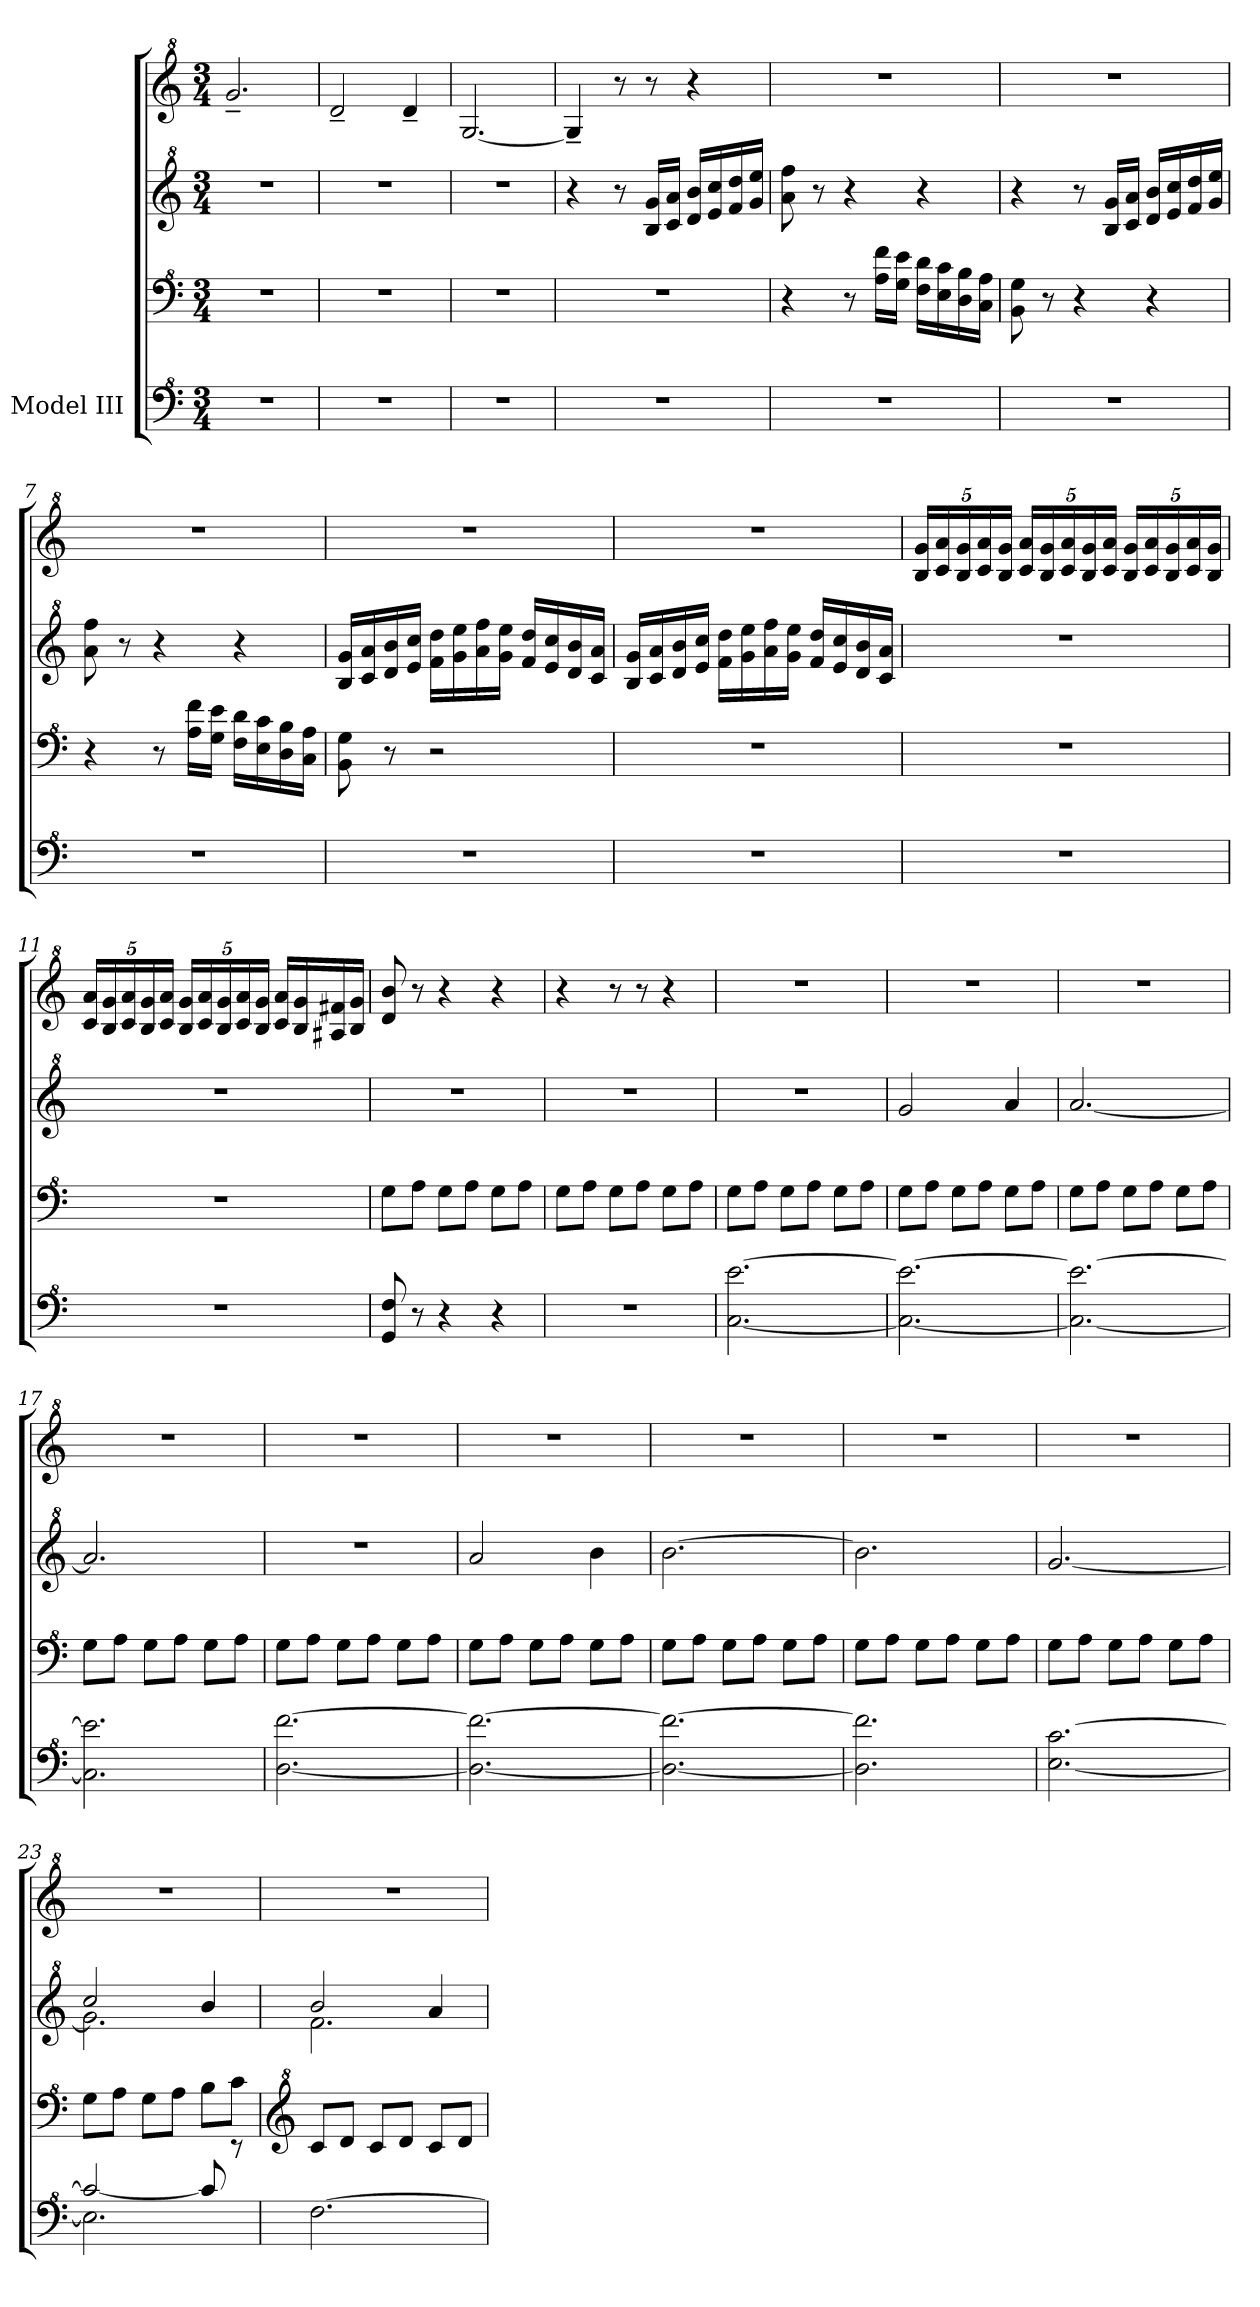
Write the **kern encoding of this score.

**kern	**kern	**kern	**kern
*part1	*part1	*part1	*part1
*staff4	*staff3	*staff2	*staff1
*I"Model III	*	*	*
*clefF^4	*clefF^4	*clefG^2	*clefG^2
*k[]	*k[]	*k[]	*k[]
*M3/4	*M3/4	*M3/4	*M3/4
*MM100	*MM100	*MM100	*MM100
=1	=1	=1	=1
2.r	2.r	2.r	2.gg~/
=2	=2	=2	=2
2.r	2.r	2.r	2dd~/
.	.	.	4dd~/
=3	=3	=3	=3
2.r	2.r	2.r	[2.g/
=4	=4	=4	=4
2.r	2.r	4r	4g~/]
*	*	*	*MM60
.	.	8r	8r
*	*	*	*MM172
.	.	16b/ 16gg/LL	8r
.	.	16cc/ 16aa/JJ	.
.	.	16dd/ 16bb/LL	4r
.	.	16ee/ 16ccc/	.
.	.	16ff/ 16ddd/	.
.	.	16gg/ 16eee/JJ	.
=5	=5	=5	=5
2.r	4r	8aa\ 8fff\	2.r
.	.	8r	.
.	8r	4r	.
.	16a\ 16ff\LL	.	.
.	16g\ 16ee\JJ	.	.
.	16f\ 16dd\LL	4r	.
.	16e\ 16cc\	.	.
.	16d\ 16b\	.	.
.	16c\ 16a\JJ	.	.
=6	=6	=6	=6
2.r	8B\ 8g\	4r	2.r
.	8r	.	.
.	4r	8r	.
.	.	16b/ 16gg/LL	.
.	.	16cc/ 16aa/JJ	.
.	4r	16dd/ 16bb/LL	.
.	.	16ee/ 16ccc/	.
.	.	16ff/ 16ddd/	.
.	.	16gg/ 16eee/JJ	.
!!LO:LB:g=z
=7	=7	=7	=7
2.r	4r	8aa\ 8fff\	2.r
.	.	8r	.
.	8r	4r	.
.	16a\ 16ff\LL	.	.
.	16g\ 16ee\JJ	.	.
.	16f\ 16dd\LL	4r	.
.	16e\ 16cc\	.	.
.	16d\ 16b\	.	.
.	16c\ 16a\JJ	.	.
=8	=8	=8	=8
2.r	8B\ 8g\	16b/ 16gg/LL	2.r
.	.	16cc/ 16aa/	.
.	8r	16dd/ 16bb/	.
.	.	16ee/ 16ccc/JJ	.
.	2r	16ff\ 16ddd\LL	.
.	.	16gg\ 16eee\	.
.	.	16aa\ 16fff\	.
.	.	16gg\ 16eee\JJ	.
.	.	16ff/ 16ddd/LL	.
.	.	16ee/ 16ccc/	.
.	.	16dd/ 16bb/	.
.	.	16cc/ 16aa/JJ	.
=9	=9	=9	=9
2.r	2.r	16b/ 16gg/LL	2.r
.	.	16cc/ 16aa/	.
.	.	16dd/ 16bb/	.
.	.	16ee/ 16ccc/JJ	.
.	.	16ff\ 16ddd\LL	.
.	.	16gg\ 16eee\	.
.	.	16aa\ 16fff\	.
.	.	16gg\ 16eee\JJ	.
.	.	16ff/ 16ddd/LL	.
.	.	16ee/ 16ccc/	.
.	.	16dd/ 16bb/	.
.	.	16cc/ 16aa/JJ	.
!!LO:LB:g=z
=10	=10	=10	=10
*	*	*	*Xbrackettup
2.r	2.r	2.r	20b/ 20gg/LL
.	.	.	20cc/ 20aa/
.	.	.	20b/ 20gg/
.	.	.	20cc/ 20aa/
.	.	.	20b/ 20gg/JJ
.	.	.	20cc/ 20aa/LL
.	.	.	20b/ 20gg/
.	.	.	20cc/ 20aa/
.	.	.	20b/ 20gg/
.	.	.	20cc/ 20aa/JJ
.	.	.	20b/ 20gg/LL
.	.	.	20cc/ 20aa/
.	.	.	20b/ 20gg/
.	.	.	20cc/ 20aa/
.	.	.	20b/ 20gg/JJ
!!LO:PB:g=z
=11	=11	=11	=11
2.r	2.r	2.r	20cc/ 20aa/LL
.	.	.	20b/ 20gg/
.	.	.	20cc/ 20aa/
.	.	.	20b/ 20gg/
.	.	.	20cc/ 20aa/JJ
.	.	.	20b/ 20gg/LL
.	.	.	20cc/ 20aa/
.	.	.	20b/ 20gg/
.	.	.	20cc/ 20aa/
.	.	.	20b/ 20gg/JJ
.	.	.	16cc/ 16aa/LL
.	.	.	16b/ 16gg/
.	.	.	16a#X/ 16ff#X/
.	.	.	16b/ 16gg/JJ
=12	=12	=12	=12
*	*	*	*MM112
8G/ 8f/	8g\L	2.r	8dd/ 8bb/
8r	8a\J	.	8r
4r	8g\L	.	4r
.	8a\J	.	.
*	*	*	*MM116
4r	8g\L	.	4r
.	8a\J	.	.
=13	=13	=13	=13
2.r	8g\L	2.r	4r
.	8a\J	.	.
*	*	*	*MM120
.	8g\L	.	8r
.	8a\J	.	8r
.	8g\L	.	4r
.	8a\J	.	.
!!LO:LB:g=z
=14	=14	=14	=14
*	*	*	*MM120
[2.c\ [2.ee\	8g\L	2.r	2.r
.	8a\J	.	.
.	8g\L	.	.
.	8a\J	.	.
.	8g\L	.	.
.	8a\J	.	.
=15	=15	=15	=15
2.c\_ 2.ee\_	8g\L	2gg/	2.r
.	8a\J	.	.
.	8g\L	.	.
.	8a\J	.	.
.	8g\L	4aa/	.
.	8a\J	.	.
=16	=16	=16	=16
2.c\_ 2.ee\_	8g\L	[2.aa/	2.r
.	8a\J	.	.
.	8g\L	.	.
.	8a\J	.	.
.	8g\L	.	.
.	8a\J	.	.
=17	=17	=17	=17
2.c\] 2.ee\]	8g\L	2.aa/]	2.r
.	8a\J	.	.
.	8g\L	.	.
.	8a\J	.	.
.	8g\L	.	.
.	8a\J	.	.
=18	=18	=18	=18
[2.d\ [2.ff\	8g\L	2.r	2.r
.	8a\J	.	.
.	8g\L	.	.
.	8a\J	.	.
.	8g\L	.	.
.	8a\J	.	.
!!LO:LB:g=z
=19	=19	=19	=19
2.d\_ 2.ff\_	8g\L	2aa/	2.r
.	8a\J	.	.
.	8g\L	.	.
.	8a\J	.	.
.	8g\L	4bb\	.
.	8a\J	.	.
=20	=20	=20	=20
2.d\_ 2.ff\_	8g\L	[2.bb\	2.r
.	8a\J	.	.
.	8g\L	.	.
.	8a\J	.	.
.	8g\L	.	.
.	8a\J	.	.
=21	=21	=21	=21
2.d\] 2.ff\]	8g\L	2.bb\]	2.r
.	8a\J	.	.
.	8g\L	.	.
.	8a\J	.	.
.	8g\L	.	.
.	8a\J	.	.
=22	=22	=22	=22
[2.e\ [2.cc\	8g\L	[2.gg/	2.r
.	8a\J	.	.
.	8g\L	.	.
.	8a\J	.	.
.	8g\L	.	.
.	8a\J	.	.
=23	=23	=23	=23
*^	*	*^	*
2.e\]	2cc/_	8g\L	2ccc/	2.gg\]	2.r
.	.	8a\J	.	.	.
.	.	8g\L	.	.	.
.	.	8a\J	.	.	.
.	8cc/]	8b\L	4bb/	.	.
.	8rddd	8cc\J	.	.	.
*v	*v	*	*	*	*
!!LO:PB:g=z
=24	=24	=24	=24	=24
*	*clefG^2	*	*	*
[2.f\	8cc/L	2bb/	2.ff\	2.r
.	8dd/J	.	.	.
.	8cc/L	.	.	.
.	8dd/J	.	.	.
.	8cc/L	4aa/	.	.
.	8dd/J	.	.	.
*	*	*v	*v	*
=	=	=	=
*-	*-	*-	*-
